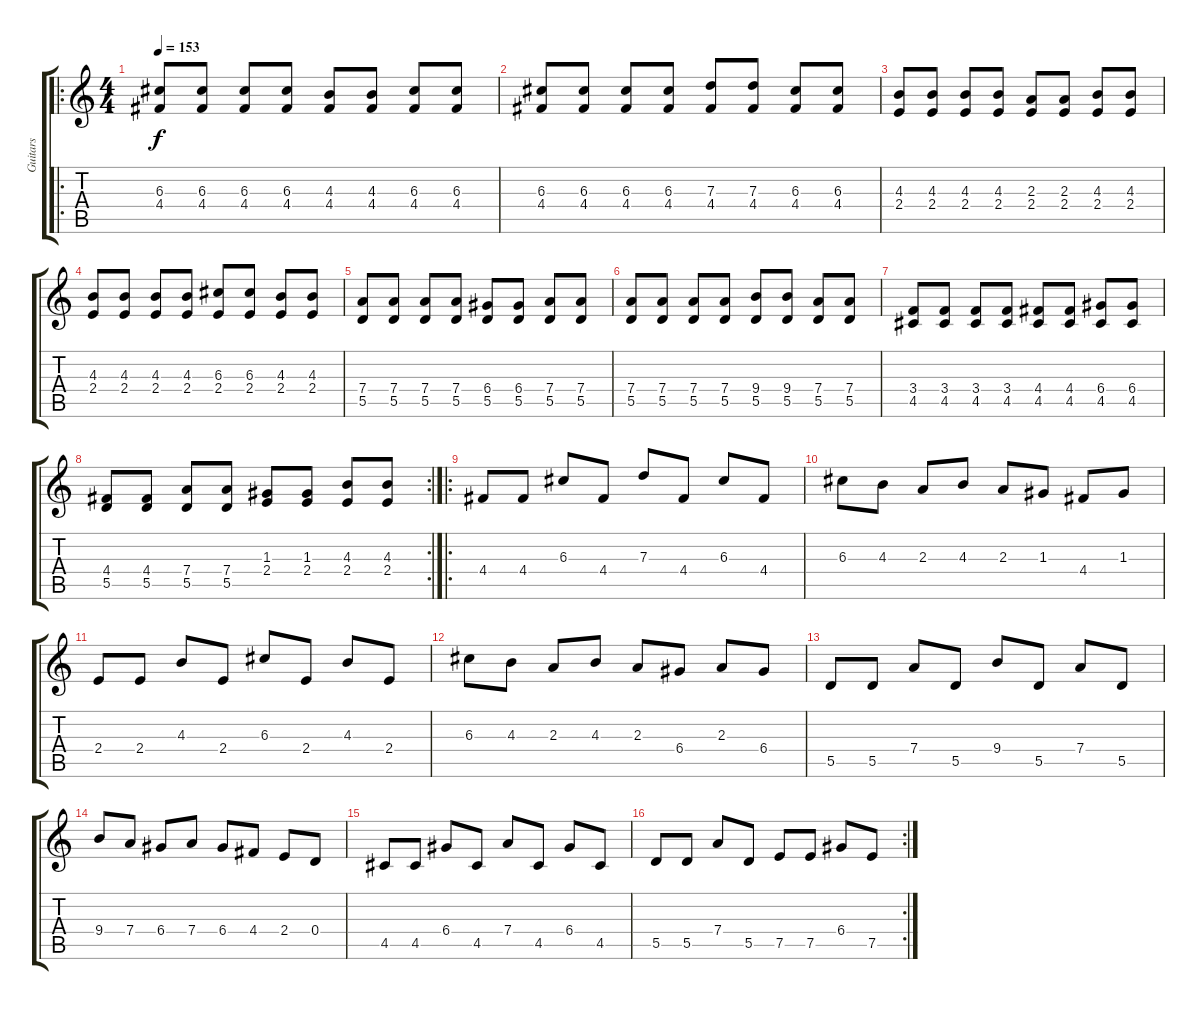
\track ("Guitars" "Guitars") {instrument distortionguitar}
\staff {score tabs}
\tuning (E4 B3 G3 D3 A2 E2) {hide}
\ro
\ts (4 4)
\tempo 153
\clef g2
\ks c
(6.3 4.4).8{dy f} (6.3 4.4).8 (6.3 4.4).8 (6.3 4.4).8 (4.3 4.4).8 (4.3 4.4).8 (6.3 4.4).8 (6.3 4.4).8 |
(6.3 4.4).8 (6.3 4.4).8 (6.3 4.4).8 (6.3 4.4).8 (7.3 4.4).8 (7.3 4.4).8 (6.3 4.4).8 (6.3 4.4).8 |
(4.3 2.4).8 (4.3 2.4).8 (4.3 2.4).8 (4.3 2.4).8 (2.3 2.4).8 (2.3 2.4).8 (4.3 2.4).8 (4.3 2.4).8 |
(4.3 2.4).8 (4.3 2.4).8 (4.3 2.4).8 (4.3 2.4).8 (6.3 2.4).8 (6.3 2.4).8 (4.3 2.4).8 (4.3 2.4).8 |
(7.4 5.5).8 (7.4 5.5).8 (7.4 5.5).8 (7.4 5.5).8 (6.4 5.5).8 (6.4 5.5).8 (7.4 5.5).8 (7.4 5.5).8 |
(7.4 5.5).8 (7.4 5.5).8 (7.4 5.5).8 (7.4 5.5).8 (9.4 5.5).8 (9.4 5.5).8 (7.4 5.5).8 (7.4 5.5).8 |
(3.4 4.5).8 (3.4 4.5).8 (3.4 4.5).8 (3.4 4.5).8 (4.4 4.5).8 (4.4 4.5).8 (6.4 4.5).8 (6.4 4.5).8 |
\rc 2
(4.4 5.5).8 (4.4 5.5).8 (7.4 5.5).8 (7.4 5.5).8 (1.3 2.4).8 (1.3 2.4).8 (4.3 2.4).8 (4.3 2.4).8 |
\ro
4.4.8{balance 16} 4.4.8 6.3.8 4.4.8 7.3.8 4.4.8 6.3.8 4.4.8 |
6.3.8 4.3.8 2.3.8 4.3.8 2.3.8 1.3.8 4.4.8 1.3.8 |
2.4.8 2.4.8 4.3.8 2.4.8 6.3.8 2.4.8 4.3.8 2.4.8 |
6.3.8 4.3.8 2.3.8 4.3.8 2.3.8 6.4.8 2.3.8 6.4.8 |
5.5.8 5.5.8 7.4.8 5.5.8 9.4.8 5.5.8 7.4.8 5.5.8 |
9.4.8 7.4.8 6.4.8 7.4.8 6.4.8 4.4.8 2.4.8 0.4.8 |
4.5.8 4.5.8 6.4.8 4.5.8 7.4.8 4.5.8 6.4.8 4.5.8 |
\rc 2
5.5.8 5.5.8 7.4.8 5.5.8 7.5.8 7.5.8 6.4.8 7.5.8
